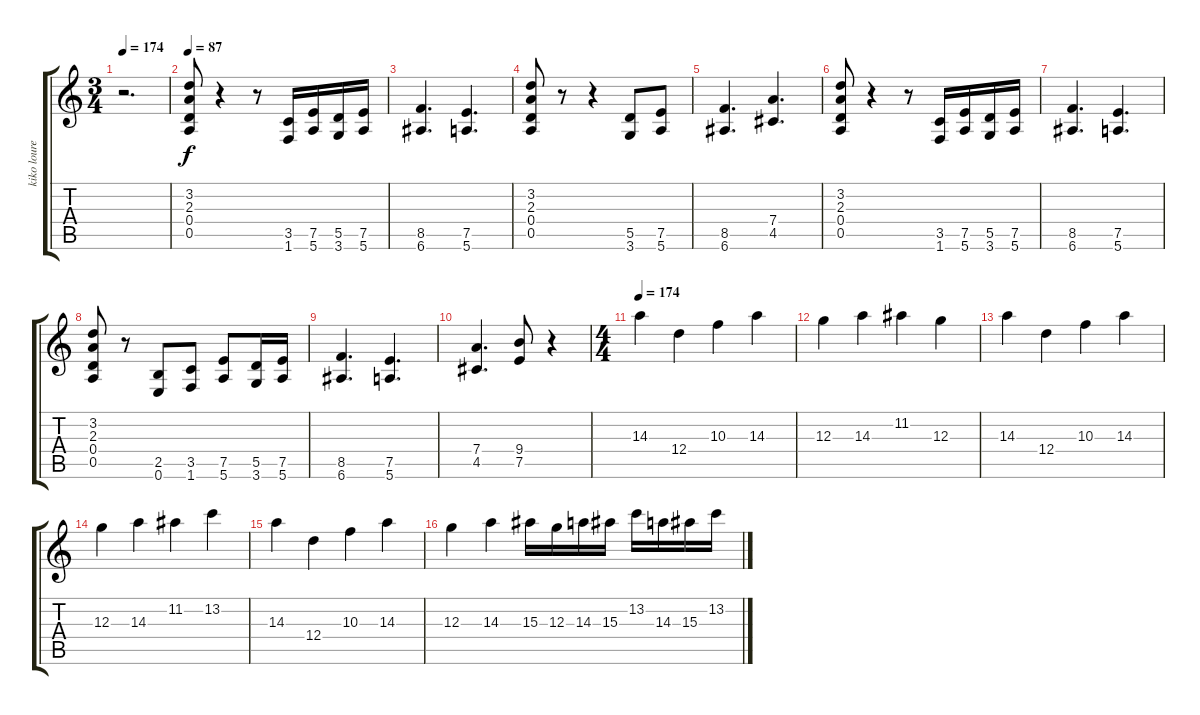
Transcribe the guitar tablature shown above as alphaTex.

\track ("kiko loureiro" "kiko loure") {instrument distortionguitar}
\staff {score tabs}
\tuning (E4 B3 G3 D3 A2 E2) {hide}
\ts (3 4)
\tempo 174
\clef g2
\ks c
r.2{d dy f instrument distortionguitar} |
\tempo 87
(3.2 2.3 0.4 0.5).8 r.4 r.8 (3.5 1.6).16 (7.5 5.6).16 (5.5 3.6).16 (7.5 5.6).16 |
(8.5 6.6).4{d} (7.5 5.6).4{d} |
(3.2 2.3 0.4 0.5).8 r.8 r.4 (5.5 3.6).8 (7.5 5.6).8 |
(8.5 6.6).4{d} (7.4 4.5).4{d} |
(3.2 2.3 0.4 0.5).8 r.4 r.8 (3.5 1.6).16 (7.5 5.6).16 (5.5 3.6).16 (7.5 5.6).16 |
(8.5 6.6).4{d} (7.5 5.6).4{d} |
(3.2 2.3 0.4 0.5).8 r.8 (2.5 0.6).8 (3.5 1.6).8 (7.5 5.6).8 (5.5 3.6).16 (7.5 5.6).16 |
(8.5 6.6).4{d} (7.5 5.6).4{d} |
(7.4 4.5).4{d} (9.4 7.5).8 r.4 |
\ts (4 4)
\tempo 174
14.3.4 12.4.4 10.3.4 14.3.4 |
12.3.4 14.3.4 11.2.4 12.3.4 |
14.3.4 12.4.4 10.3.4 14.3.4 |
12.3.4 14.3.4 11.2.4 13.2.4 |
14.3.4 12.4.4 10.3.4 14.3.4 |
12.3.4 14.3.4 15.3.16 12.3.16 14.3.16 15.3.16 13.2.16 14.3.16 15.3.16 13.2.16
